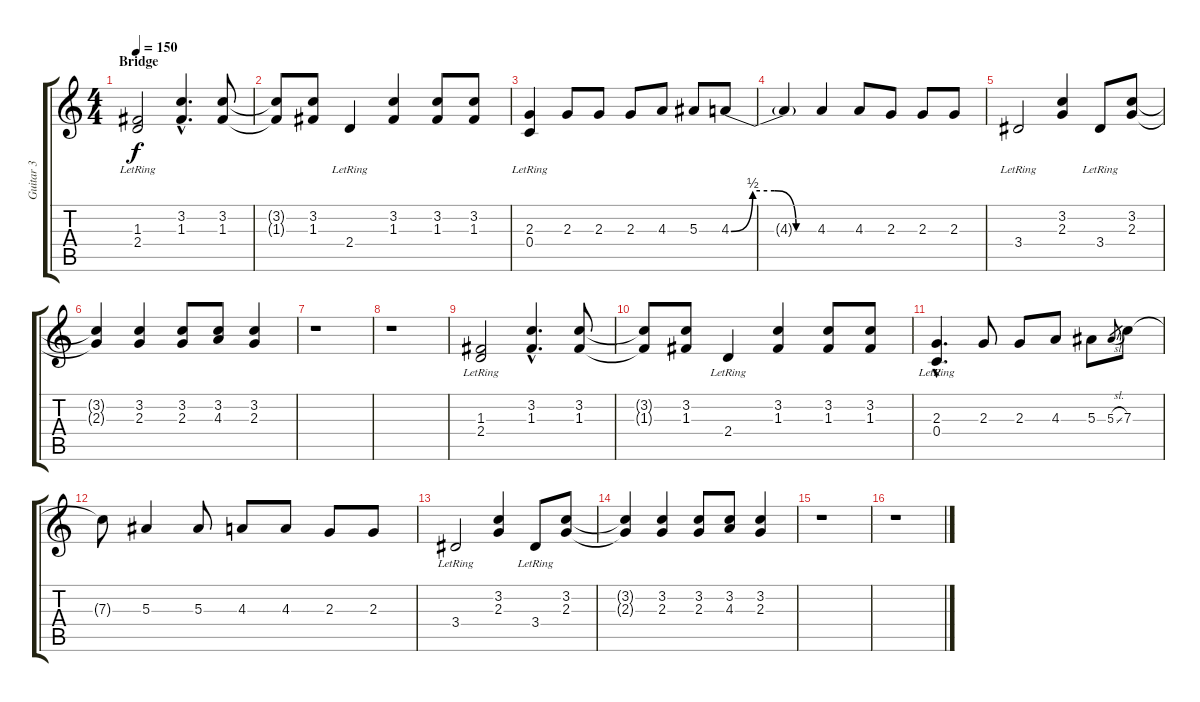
\track ("Guitar 3" "Guitar 3") {instrument electricguitarclean}
\staff {score tabs}
\tuning (D4 A3 F3 C3 G2 C2) {hide}
\ts (4 4)
\section ("" "Bridge")
\tempo 150
\clef g2
\ks c
(1.3 2.4{lr}).2{dy f} (3.2{hac} 1.3{hac}).4{d} (3.2 1.3).8 |
(3.2{t} 1.3{t}).8 (3.2 1.3).8 2.4{lr}.4 (3.2 1.3).4 (3.2 1.3).8 (3.2 1.3).8 |
(2.3 0.4{lr}).4 2.3.8 2.3.8 2.3.8 4.3.8 5.3.8 4.3{be (custom 0 0 15 2 30 2 45 0 60 0)}.8 |
4.3{t}.4 4.3.4 4.3.8 2.3.8 2.3.8 2.3.8 |
3.4{lr}.2 (3.2 2.3).4 3.4{lr}.8 (3.2 2.3).8 |
(3.2{t} 2.3{t}).4 (3.2 2.3).4 (3.2 2.3).8 (3.2 4.3).8 (3.2 2.3).4 |
r.1 |
r.1 |
(1.3 2.4{lr}).2 (3.2{hac} 1.3{hac}).4{d} (3.2 1.3).8 |
(3.2{t} 1.3{t}).8 (3.2 1.3).8 2.4{lr}.4 (3.2 1.3).4 (3.2 1.3).8 (3.2 1.3).8 |
(2.3{hac} 0.4{hac lr}).4{d} 2.3.8 2.3.8 4.3.8 5.3.8 5.3{sl}.8{gr} 7.3.8 |
7.3{t}.8 5.3.4 5.3.8 4.3.8 4.3.8 2.3.8 2.3.8 |
3.4{lr}.2 (3.2 2.3).4 3.4{lr}.8 (3.2 2.3).8 |
(3.2{t} 2.3{t}).4 (3.2 2.3).4 (3.2 2.3).8 (3.2 4.3).8 (3.2 2.3).4 |
r.1 |
r.1
